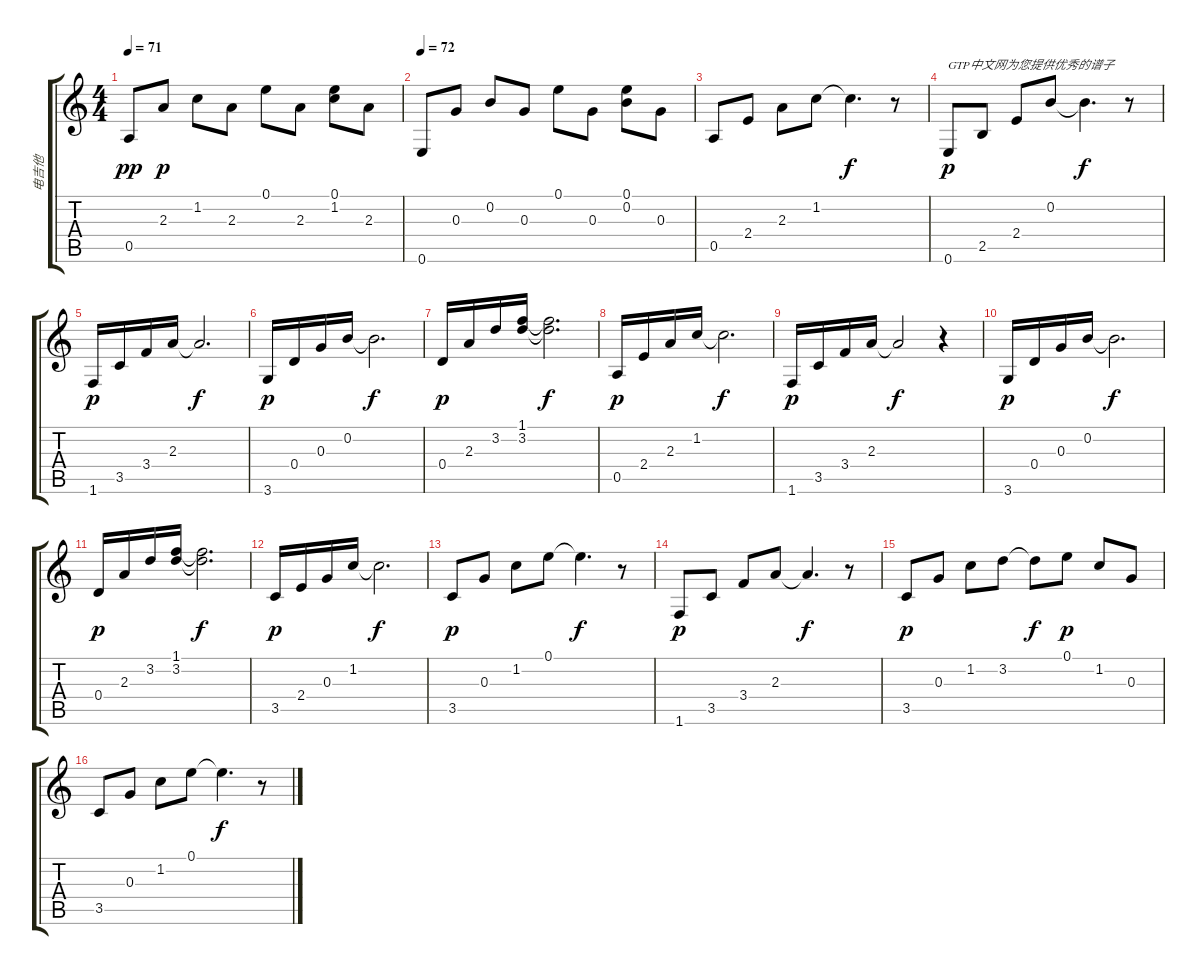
\track ("电吉他" "电吉他") {instrument electricguitarclean}
\staff {score tabs}
\tuning (E4 B3 G3 D3 A2 E2) {hide}
\ts (4 4)
\tempo 71
\clef g2
\ks c
0.5.8{dy pp instrument electricguitarclean} 2.3.8{dy p} 1.2.8 2.3.8 0.1.8 2.3.8 (0.1 1.2).8 2.3.8 |
\tempo 72
0.6.8 0.3.8 0.2.8 0.3.8 0.1.8 0.3.8 (0.1 0.2).8 0.3.8 |
0.5.8 2.4.8 2.3.8 1.2.8 1.2{t}.4{d dy f} r.8 |
0.6.8{txt "GTP中文网为您提供优秀的谱子" dy p} 2.5.8 2.4.8 0.2.8 0.2{t}.4{d dy f} r.8 |
1.6.16{dy p} 3.5.16 3.4.16 2.3.16 2.3{t}.2{d dy f} |
3.6.16{dy p} 0.4.16 0.3.16 0.2.16 0.2{t}.2{d dy f} |
0.4.16{dy p} 2.3.16 3.2.16 (1.1 3.2).16 (1.1{t} 3.2{t}).2{d dy f} |
0.5.16{dy p} 2.4.16 2.3.16 1.2.16 1.2{t}.2{d dy f} |
1.6.16{dy p} 3.5.16 3.4.16 2.3.16 2.3{t}.2{dy f} r.4 |
3.6.16{dy p} 0.4.16 0.3.16 0.2.16 0.2{t}.2{d dy f} |
0.4.16{dy p} 2.3.16 3.2.16 (1.1 3.2).16 (1.1{t} 3.2{t}).2{d dy f} |
3.5.16{dy p} 2.4.16 0.3.16 1.2.16 1.2{t}.2{d dy f} |
3.5.8{dy p} 0.3.8 1.2.8 0.1.8 0.1{t}.4{d dy f} r.8 |
1.6.8{dy p} 3.5.8 3.4.8 2.3.8 2.3{t}.4{d dy f} r.8 |
3.5.8{dy p} 0.3.8 1.2.8 3.2.8 3.2{t}.8{dy f} 0.1.8{dy p} 1.2.8 0.3.8 |
3.5.8 0.3.8 1.2.8 0.1.8 0.1{t}.4{d dy f} r.8
